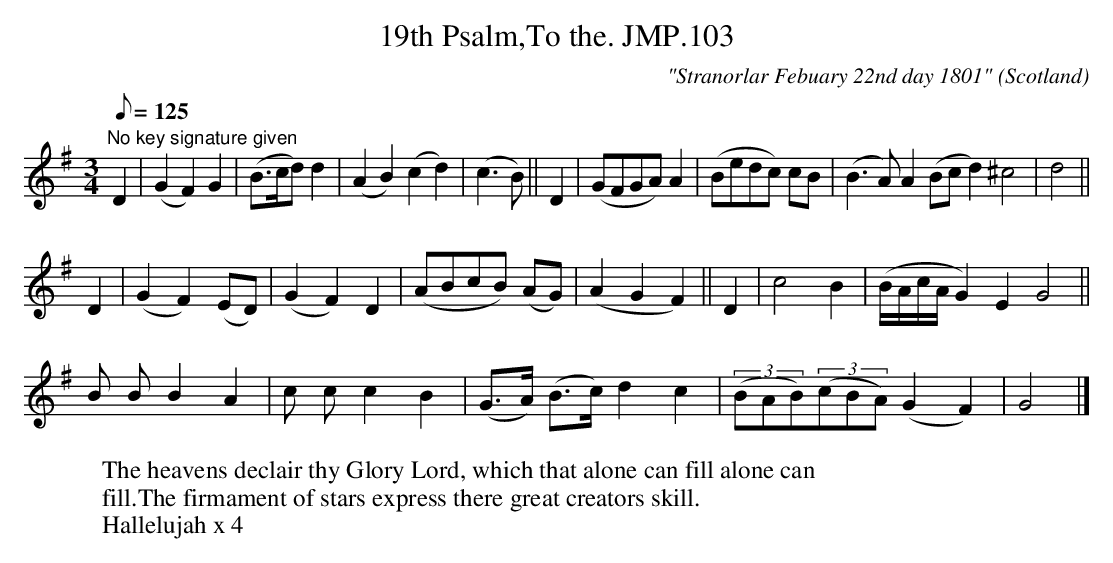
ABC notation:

X:1
T:19th Psalm,To the. JMP.103
C:"Stranorlar Febuary 22nd day 1801"
L:1/8
M:3/4
O:Scotland
Q:125
W:The heavens declair thy Glory Lord, which that alone can fill alone can
W:fill.The firmament of stars express there great creators skill.
W:Hallelujah x 4
K:G major
"No key signature given"D2 | (G2F2) G2 |  (B>cd) d2 | (A2B2) (c2d2) |\
(c3B) ||D2 | (GFGA) A2 | (Bedc) cB | (B3A) A2 (Bcd2) ^c4 | d4 ||!
D2 | (G2F2) (ED) | (G2F2)D2 | (ABcB) (AG) |  (A2G2F2) ||\
D2 | c4 B2 | (B/A/c/A/ G2) E2 G4 || !
B B  B2A2 | c c c2B2 | (G>A) (B>c) d2 c2 |\
(3(BAB)(3(cBA) (G2F2)  | G4 |]
